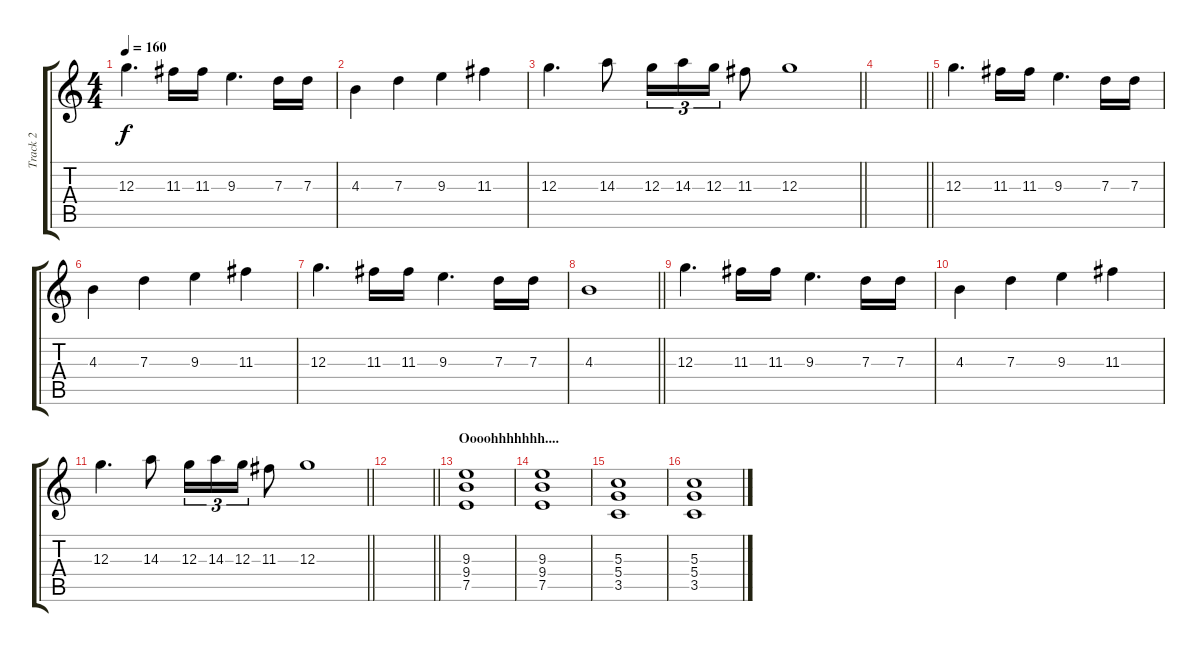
\track ("Track 2" "Track 2") {instrument distortionguitar}
\staff {score tabs}
\tuning (E4 B3 G3 D3 A2 E2) {hide}
\ts (4 4)
\tempo 160
\clef g2
\ks c
12.3.4{d dy f} 11.3.16 11.3.16 9.3.4{d} 7.3.16 7.3.16 |
4.3.4 7.3.4 9.3.4 11.3.4 |
\barLineRight lightlight
12.3.4{d} 14.3.8 12.3.16{tu (3 2)} 14.3.16{tu (3 2)} 12.3.16{tu (3 2)} 11.3.8 12.3.1 |
\barLineRight lightlight
|
12.3.4{d} 11.3.16 11.3.16 9.3.4{d} 7.3.16 7.3.16 |
4.3.4 7.3.4 9.3.4 11.3.4 |
12.3.4{d} 11.3.16 11.3.16 9.3.4{d} 7.3.16 7.3.16 |
\barLineRight lightlight
4.3.1 |
12.3.4{d} 11.3.16 11.3.16 9.3.4{d} 7.3.16 7.3.16 |
4.3.4 7.3.4 9.3.4 11.3.4 |
\barLineRight lightlight
12.3.4{d} 14.3.8 12.3.16{tu (3 2)} 14.3.16{tu (3 2)} 12.3.16{tu (3 2)} 11.3.8 12.3.1 |
\barLineRight lightlight
|
\section ("" "Oooohhhhhhh....")
(9.3 9.4 7.5).1 |
(9.3 9.4 7.5).1 |
(5.3 5.4 3.5).1 |
(5.3 5.4 3.5).1
